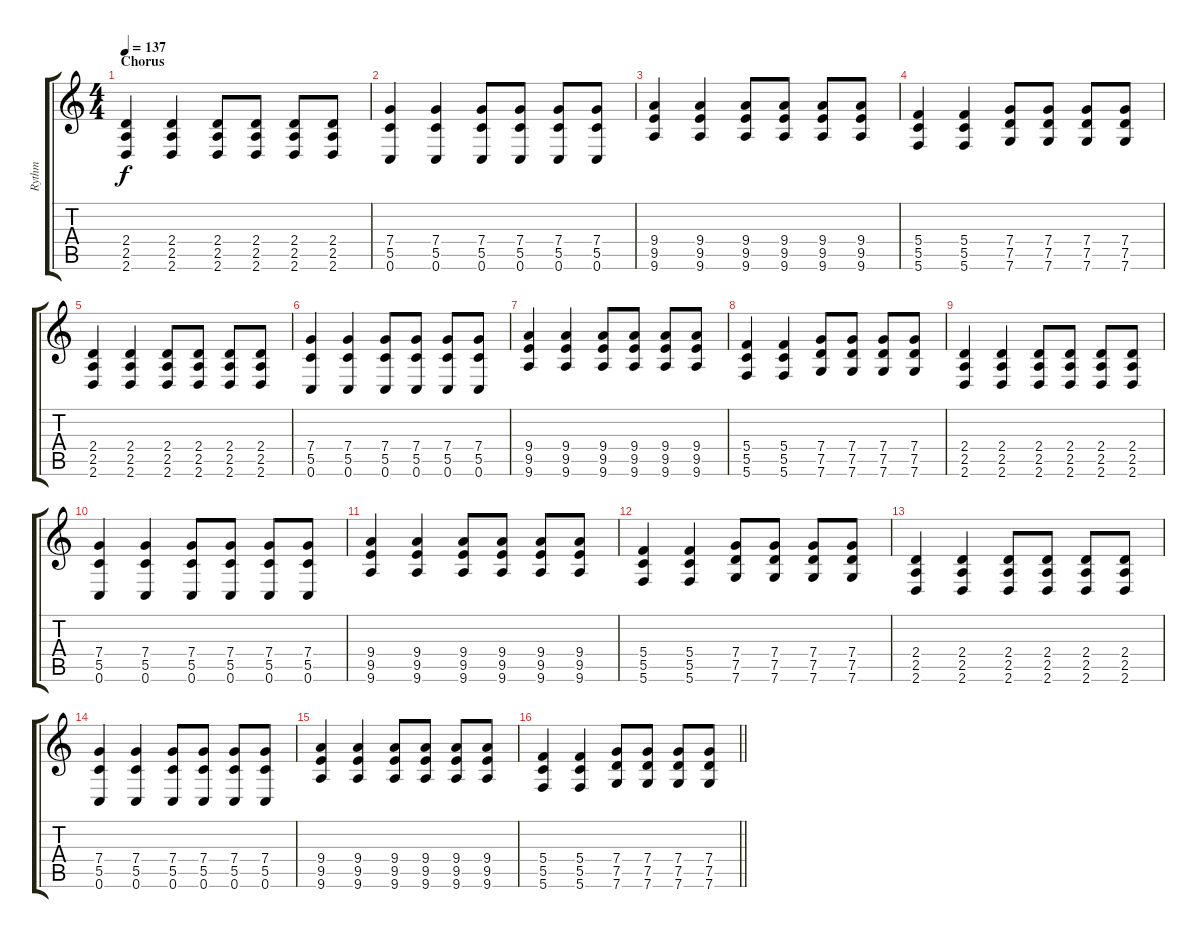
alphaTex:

\track ("Rythm" "Rythm") {instrument distortionguitar}
\staff {score tabs}
\tuning (D4 A3 F3 C3 G2 C2) {hide}
\ts (4 4)
\section ("" "Chorus")
\tempo 137
\clef g2
\ks c
(2.4 2.5 2.6).4{dy f} (2.4 2.5 2.6).4 (2.4 2.5 2.6).8 (2.4 2.5 2.6).8 (2.4 2.5 2.6).8 (2.4 2.5 2.6).8 |
(7.4 5.5 0.6).4 (7.4 5.5 0.6).4 (7.4 5.5 0.6).8 (7.4 5.5 0.6).8 (7.4 5.5 0.6).8 (7.4 5.5 0.6).8 |
(9.4 9.5 9.6).4 (9.4 9.5 9.6).4 (9.4 9.5 9.6).8 (9.4 9.5 9.6).8 (9.4 9.5 9.6).8 (9.4 9.5 9.6).8 |
(5.4 5.5 5.6).4 (5.4 5.5 5.6).4 (7.4 7.5 7.6).8 (7.4 7.5 7.6).8 (7.4 7.5 7.6).8 (7.4 7.5 7.6).8 |
(2.4 2.5 2.6).4 (2.4 2.5 2.6).4 (2.4 2.5 2.6).8 (2.4 2.5 2.6).8 (2.4 2.5 2.6).8 (2.4 2.5 2.6).8 |
(7.4 5.5 0.6).4 (7.4 5.5 0.6).4 (7.4 5.5 0.6).8 (7.4 5.5 0.6).8 (7.4 5.5 0.6).8 (7.4 5.5 0.6).8 |
(9.4 9.5 9.6).4 (9.4 9.5 9.6).4 (9.4 9.5 9.6).8 (9.4 9.5 9.6).8 (9.4 9.5 9.6).8 (9.4 9.5 9.6).8 |
(5.4 5.5 5.6).4 (5.4 5.5 5.6).4 (7.4 7.5 7.6).8 (7.4 7.5 7.6).8 (7.4 7.5 7.6).8 (7.4 7.5 7.6).8 |
(2.4 2.5 2.6).4 (2.4 2.5 2.6).4 (2.4 2.5 2.6).8 (2.4 2.5 2.6).8 (2.4 2.5 2.6).8 (2.4 2.5 2.6).8 |
(7.4 5.5 0.6).4 (7.4 5.5 0.6).4 (7.4 5.5 0.6).8 (7.4 5.5 0.6).8 (7.4 5.5 0.6).8 (7.4 5.5 0.6).8 |
(9.4 9.5 9.6).4 (9.4 9.5 9.6).4 (9.4 9.5 9.6).8 (9.4 9.5 9.6).8 (9.4 9.5 9.6).8 (9.4 9.5 9.6).8 |
(5.4 5.5 5.6).4 (5.4 5.5 5.6).4 (7.4 7.5 7.6).8 (7.4 7.5 7.6).8 (7.4 7.5 7.6).8 (7.4 7.5 7.6).8 |
(2.4 2.5 2.6).4 (2.4 2.5 2.6).4 (2.4 2.5 2.6).8 (2.4 2.5 2.6).8 (2.4 2.5 2.6).8 (2.4 2.5 2.6).8 |
(7.4 5.5 0.6).4 (7.4 5.5 0.6).4 (7.4 5.5 0.6).8 (7.4 5.5 0.6).8 (7.4 5.5 0.6).8 (7.4 5.5 0.6).8 |
(9.4 9.5 9.6).4 (9.4 9.5 9.6).4 (9.4 9.5 9.6).8 (9.4 9.5 9.6).8 (9.4 9.5 9.6).8 (9.4 9.5 9.6).8 |
\barLineRight lightlight
(5.4 5.5 5.6).4 (5.4 5.5 5.6).4 (7.4 7.5 7.6).8 (7.4 7.5 7.6).8 (7.4 7.5 7.6).8 (7.4 7.5 7.6).8
